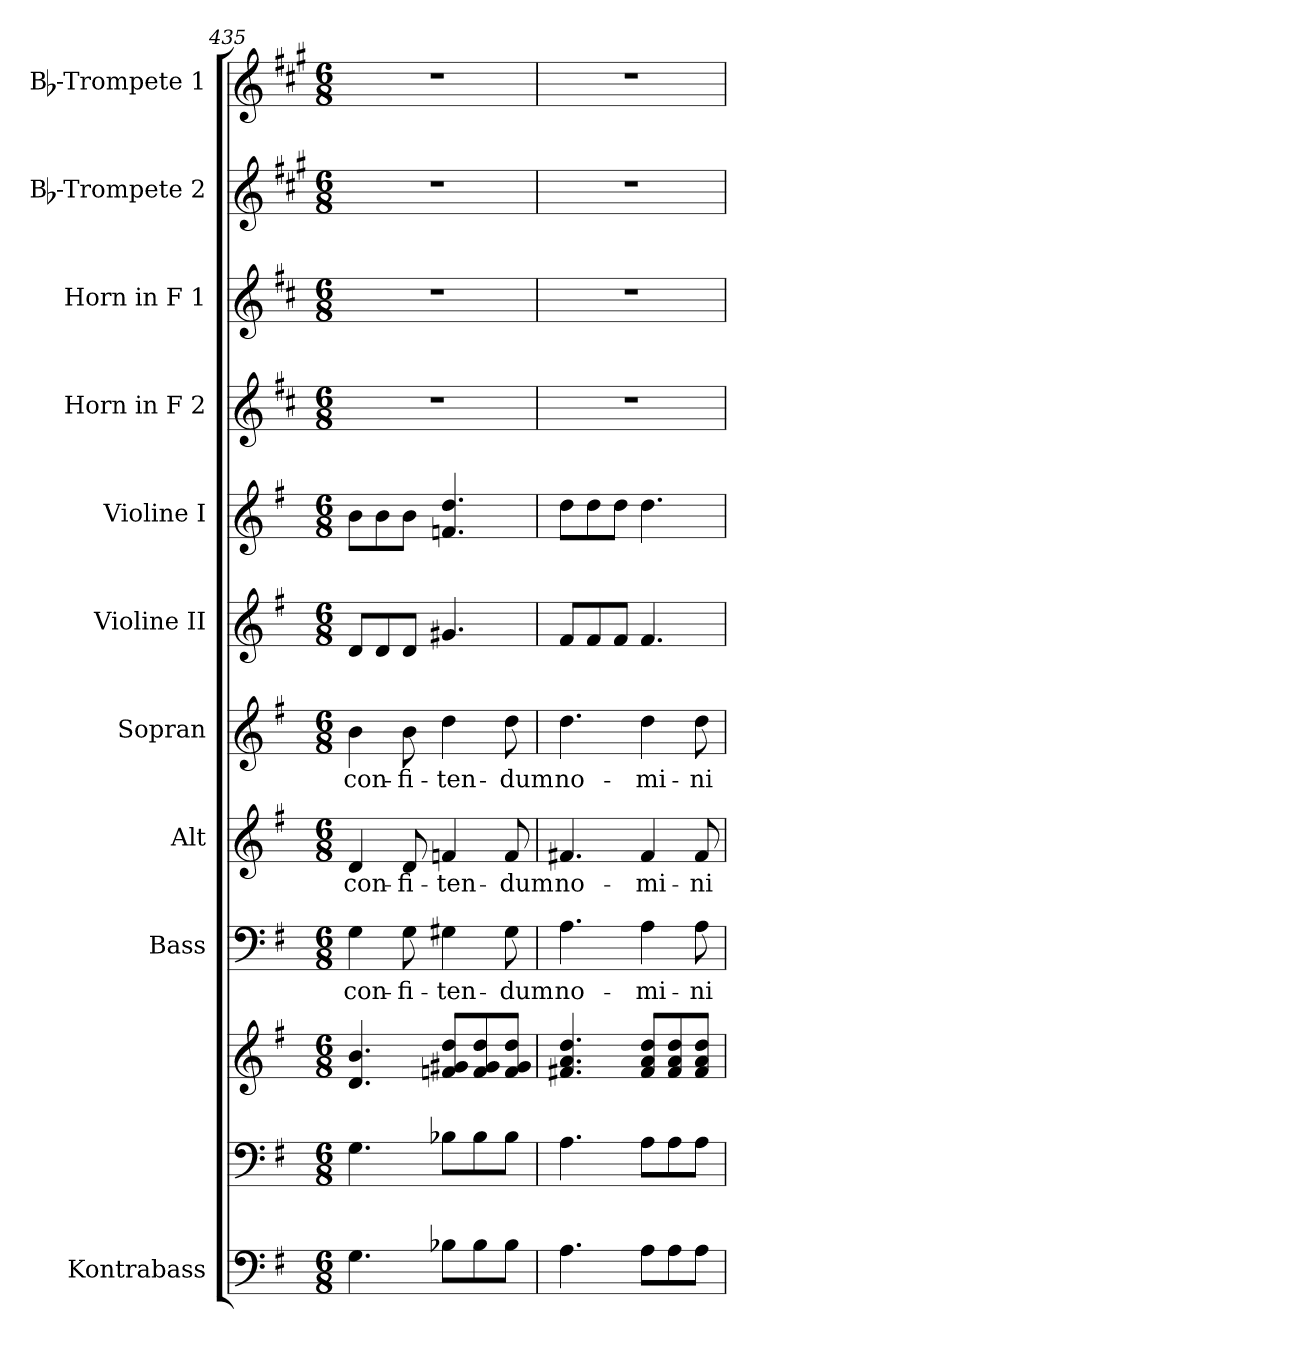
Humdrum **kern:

**kern	**kern	**kern	**kern	**text	**kern	**text	**kern	**text	**kern	**kern	**kern	**kern	**kern	**kern
*part11	*part10	*part10	*part9	*part9	*part8	*part8	*part7	*part7	*part6	*part5	*part4	*part3	*part2	*part1
*staff12	*staff11	*staff10	*staff9	*staff9	*staff8	*staff8	*staff7	*staff7	*staff6	*staff5	*staff4	*staff3	*staff2	*staff1
*I"Kontrabass	*	*	*I"Bass	*	*I"Alt	*	*I"Sopran	*	*I"Violine II	*I"Violine I	*I"Horn in F 2	*I"Horn in F 1	*I"Bb-Trompete 2	*I"Bb-Trompete 1
*I'Kb.	*	*	*I'B.	*	*I'A.	*	*I'S.	*	*I'Vl. II	*I'Vl. I	*	*	*I'Bb Trp. 2	*I'Bb Trp. 1
*clefF4	*clefF4	*clefG2	*clefF4	*	*clefG2	*	*clefG2	*	*clefG2	*clefG2	*clefG2	*clefG2	*clefG2	*clefG2
*ITrd7c12	*	*	*	*	*	*	*	*	*	*	*ITrd4c7	*ITrd4c7	*ITrd1c2	*ITrd1c2
*k[f#]	*k[f#]	*k[f#]	*k[f#]	*	*k[f#]	*	*k[f#]	*	*k[f#]	*k[f#]	*k[f#]	*k[f#]	*k[f#]	*k[f#]
*G:	*G:	*G:	*G:	*	*G:	*	*G:	*	*G:	*G:	*G:	*G:	*G:	*G:
*M6/8	*M6/8	*M6/8	*M6/8	*	*M6/8	*	*M6/8	*	*M6/8	*M6/8	*M6/8	*M6/8	*M6/8	*M6/8
=435	=435	=435	=435	=435	=435	=435	=435	=435	=435	=435	=435	=435	=435	=435
!	!	!	!	!LO:LY:b	!	!LO:LY:b	!	!LO:LY:b	!	!	!	!	!	!
4.GG\	4.G\	4.d/ 4.b/	4G\	con-	4d/	con-	4b\	con-	8d/L	8b\L	2.r	2.r	2.r	2.r
.	.	.	.	.	.	.	.	.	8d/	8b\	.	.	.	.
!	!	!	!	!LO:LY:b	!	!LO:LY:b	!	!LO:LY:b	!	!	!	!	!	!
.	.	.	8G\	-fi-	8d/	-fi-	8b\	-fi-	8d/J	8b\J	.	.	.	.
!	!	!	!	!LO:LY:b	!	!LO:LY:b	!	!LO:LY:b	!	!	!	!	!	!
8BB-X\L	8B-X\L	8fn/ 8g#X/ 8dd/L	4G#X\	-ten-	4fn/	-ten-	4dd\	-ten-	4.g#X/	4.fn/ 4.dd/	.	.	.	.
8BB-\	8B-\	8f/ 8g#/ 8dd/	.	.	.	.	.	.	.	.	.	.	.	.
!	!	!	!	!LO:LY:b	!	!LO:LY:b	!	!LO:LY:b	!	!	!	!	!	!
8BB-\J	8B-\J	8f/ 8g#/ 8dd/J	8G#\	-dum	8f/	-dum	8dd\	-dum	.	.	.	.	.	.
=436	=436	=436	=436	=436	=436	=436	=436	=436	=436	=436	=436	=436	=436	=436
!	!	!	!	!LO:LY:b	!	!LO:LY:b	!	!LO:LY:b	!	!	!	!	!	!
4.AA\	4.A\	4.f#X/ 4.a/ 4.dd/	4.A\	no-	4.f#X/	no-	4.dd\	no-	8f#/L	8dd\L	2.r	2.r	2.r	2.r
.	.	.	.	.	.	.	.	.	8f#/	8dd\	.	.	.	.
.	.	.	.	.	.	.	.	.	8f#/J	8dd\J	.	.	.	.
!	!	!	!	!LO:LY:b	!	!LO:LY:b	!	!LO:LY:b	!	!	!	!	!	!
8AA\L	8A\L	8f#/ 8a/ 8dd/L	4A\	-mi-	4f#/	-mi-	4dd\	-mi-	4.f#/	4.dd\	.	.	.	.
8AA\	8A\	8f#/ 8a/ 8dd/	.	.	.	.	.	.	.	.	.	.	.	.
!	!	!	!	!LO:LY:b	!	!LO:LY:b	!	!LO:LY:b	!	!	!	!	!	!
8AA\J	8A\J	8f#/ 8a/ 8dd/J	8A\	-ni	8f#/	-ni	8dd\	-ni	.	.	.	.	.	.
=	=	=	=	=	=	=	=	=	=	=	=	=	=	=
*-	*-	*-	*-	*-	*-	*-	*-	*-	*-	*-	*-	*-	*-	*-
